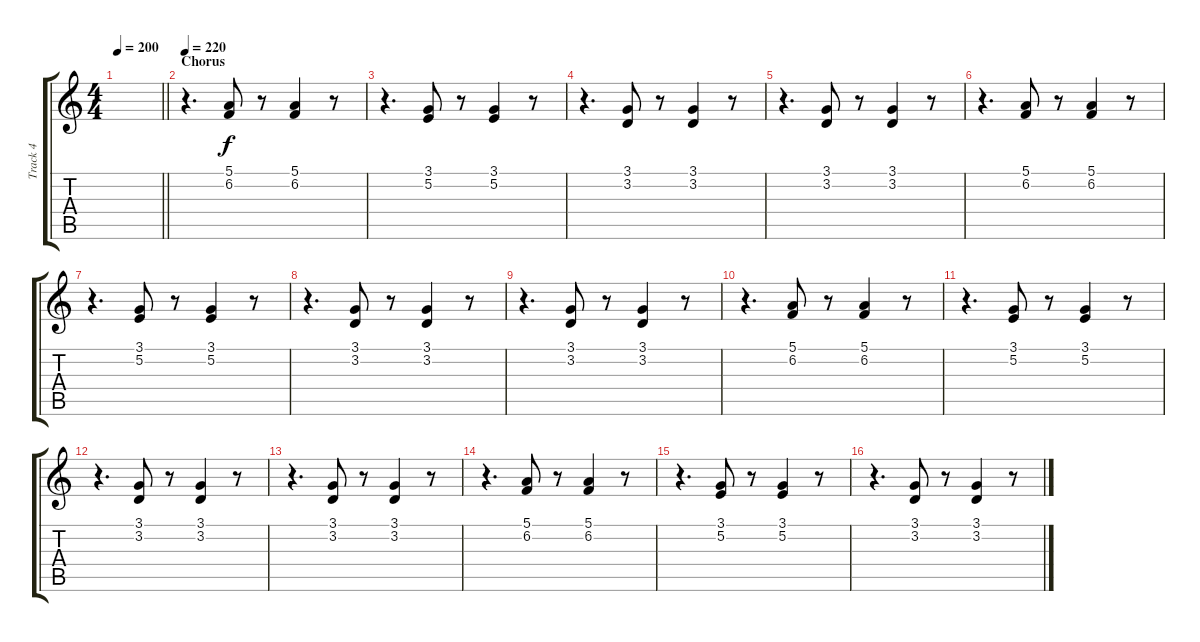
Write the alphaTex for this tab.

\track ("Track 4" "Track 4") {instrument trumpet}
\staff {score tabs}
\tuning (E4 B3 G3 D3 A2 E2) {hide}
\ts (4 4)
\tempo 200
\clef g2
\barLineRight lightlight
\ks c
|
\section ("" "Chorus")
\tempo 220
r.4{d} (5.1 6.2).8 r.8 (5.1 6.2).4 r.8 |
r.4{d} (3.1 5.2).8 r.8 (3.1 5.2).4 r.8 |
r.4{d} (3.1 3.2).8 r.8 (3.1 3.2).4 r.8 |
r.4{d} (3.1 3.2).8 r.8 (3.1 3.2).4 r.8 |
r.4{d} (5.1 6.2).8 r.8 (5.1 6.2).4 r.8 |
r.4{d} (3.1 5.2).8 r.8 (3.1 5.2).4 r.8 |
r.4{d} (3.1 3.2).8 r.8 (3.1 3.2).4 r.8 |
r.4{d} (3.1 3.2).8 r.8 (3.1 3.2).4 r.8 |
r.4{d} (5.1 6.2).8 r.8 (5.1 6.2).4 r.8 |
r.4{d} (3.1 5.2).8 r.8 (3.1 5.2).4 r.8 |
r.4{d} (3.1 3.2).8 r.8 (3.1 3.2).4 r.8 |
r.4{d} (3.1 3.2).8 r.8 (3.1 3.2).4 r.8 |
r.4{d} (5.1 6.2).8 r.8 (5.1 6.2).4 r.8 |
r.4{d} (3.1 5.2).8 r.8 (3.1 5.2).4 r.8 |
r.4{d} (3.1 3.2).8 r.8 (3.1 3.2).4 r.8
